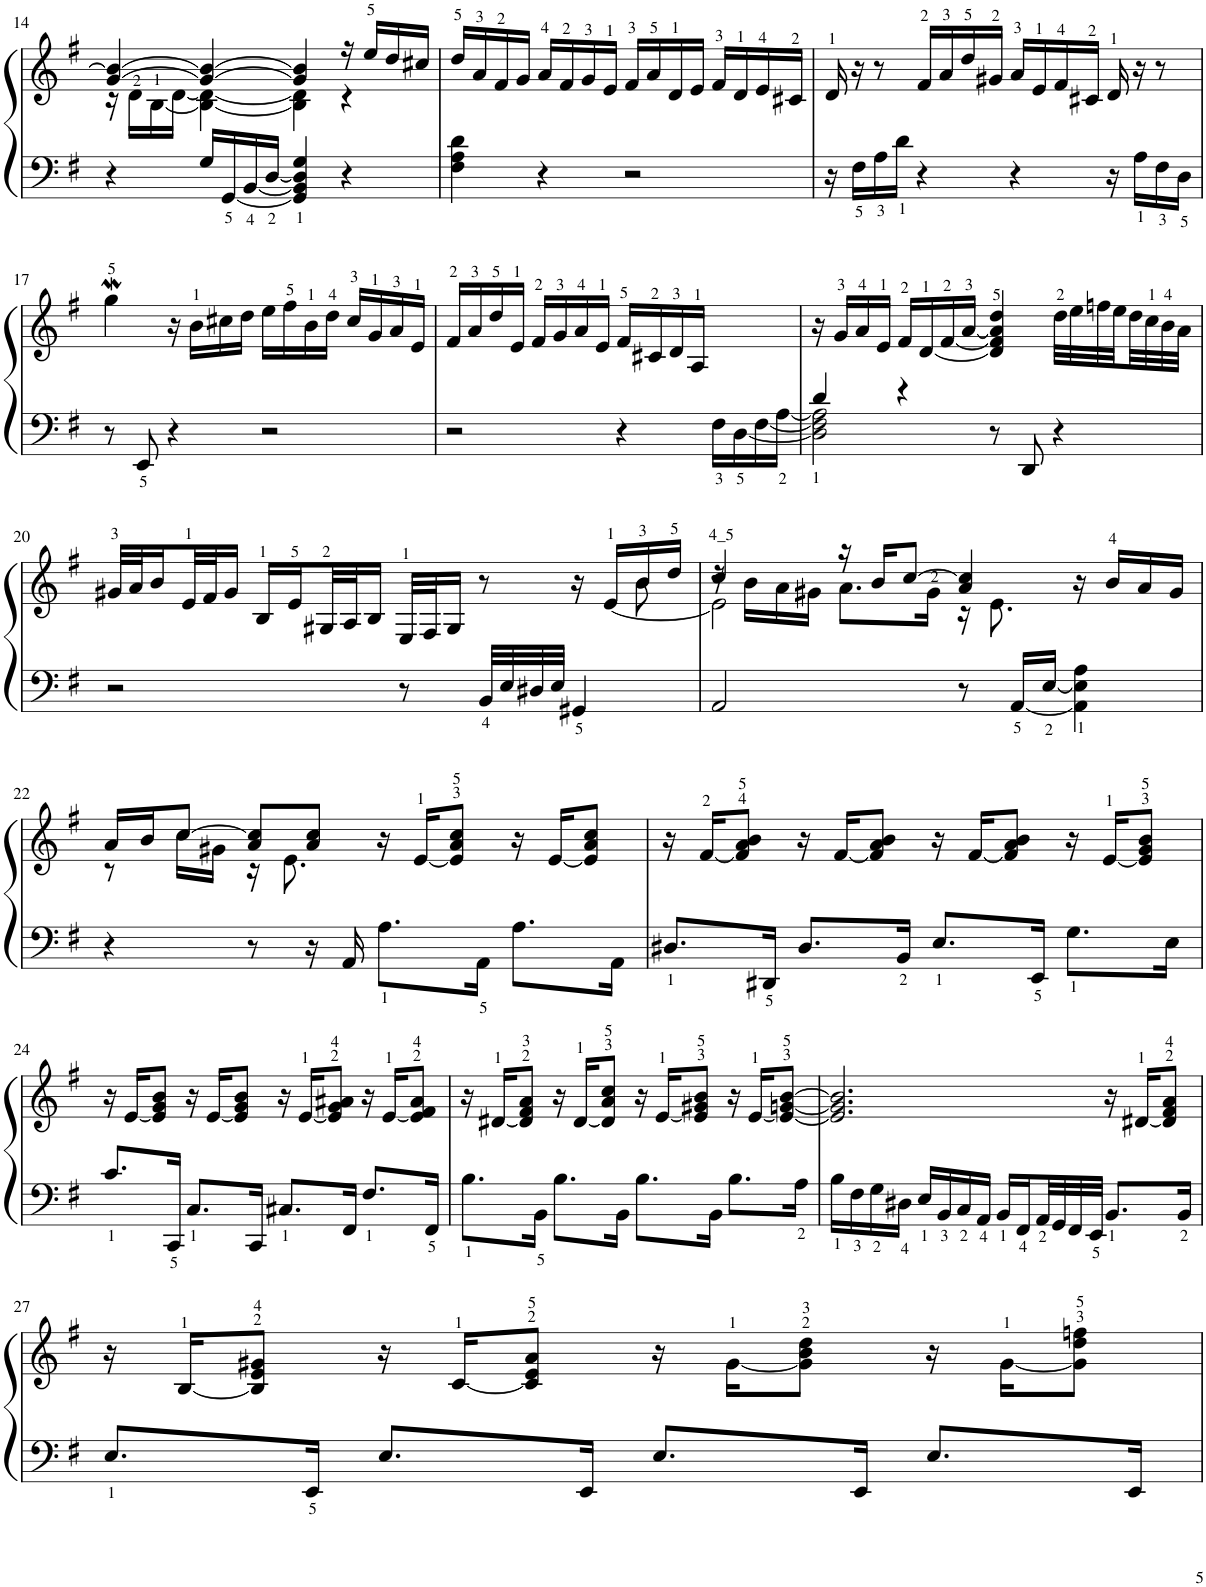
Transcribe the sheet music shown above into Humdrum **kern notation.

**kern	**kern
*part1	*part1
*staff2	*staff1
*I"Piano	*
*I'Pno.	*
!!LO:PB:g=z
*clefF4	*clefG2
*k[f#]	*k[f#]
*M4/4	*M4/4
*met(c)	*met(c)
=14	=14
*	*^
4r	[4g/ 4b/_	16r
.	.	16d\LL
.	.	[16B\
.	.	[16d\JJ
16G/LL	4g/_ 4b/_	4B\_ 4d\_
[16GG/	.	.
[16BB/	.	.
[16D/JJ	.	.
4GG/] 4BB/] 4D/] 4G/	4g/] 4b/]	4B\] 4d\]
4r	16r	4r
.	16ee/LL	.
.	16dd/	.
.	16cc#X/JJ	.
*	*v	*v
=15	=15
4F#\ 4A\ 4d\	16dd/LL
.	16a/
.	16f#/
.	16g/JJ
4r	16a/LL
.	16f#/
.	16g/
.	16e/JJ
2r	16f#/LL
.	16a/
.	16d/
.	16e/JJ
.	16f#/LL
.	16d/
.	16e/
.	16c#X/JJ
=16	=16
16r	16d/
16F#\LL	16r
16A\	8r
16d\JJ	.
4r	16f#/LL
.	16a/
.	16dd/
.	16g#X/JJ
4r	16a/LL
.	16e/
.	16f#/
.	16c#X/JJ
16r	16d/
16A\LL	16r
16F#\	8r
16D\JJ	.
!!LO:LB:g=z
=17	=17
8r	4ggw\
8EE/	.
4r	16r
.	16b\LL
.	16cc#X\
.	16dd\JJ
2r	16ee\LL
.	16ff#\
.	16b\
.	16dd\JJ
.	16cc#/LL
.	16g/
.	16a/
.	16e/JJ
=18	=18
2r	16f#/LL
.	16a/
.	16dd/
.	16e/JJ
.	16f#/LL
.	16g/
.	16a/
.	16e/JJ
4r	16f#/LL
.	16c#X/
.	16d/
.	16A/JJ
16F#\LL	4ryy
[16D\	.
[16F#\	.
[16A\JJ	.
=19	=19
*^	*
4d/	2D\] 2F#\] 2A\]	16r
.	.	16g/LL
.	.	16a/
.	.	16e/JJ
4r	.	16f#/LL
.	.	[16d/
.	.	[16f#/
.	.	[16a/JJ
8r	2ryy	4d/] 4f#/] 4a/] 4dd/
8DD/	.	.
4r	.	32dd\LLL
.	.	32ee\
.	.	32ffn\
.	.	32ee\
.	.	32dd\
.	.	32cc\
.	.	32b\
.	.	32a\JJJ
*v	*v	*
!!LO:LB:g=z
=20	=20
*	*^
2r	32g#X/LLL	2..ryy
.	32a/J	.
.	16b/	.
.	32e/L	.
.	32f#/J	.
.	16g#/JJ	.
.	16B/LL	.
.	16e/	.
.	32G#X/L	.
.	32A/J	.
.	16B/JJ	.
8r	32E/LLL	.
.	32F#/J	.
.	16G#/JJ	.
32BB/LLL	8r	.
32E/	.	.
32D#X/	.	.
32E/JJJ	.	.
4GG#X/	16r	.
.	[<16e/LL	.
.	16b/	8b\
.	16dd/JJ	.
=21	=21	=21
*	*	*^
2AA/	4cc/	16r	2e\]
.	.	16b\LL	.
.	.	16a\	.
.	.	16g#X\JJ	.
.	16r	8.a\L	.
.	16b/KL	.	.
.	[8cc/J	.	.
.	.	16g#\Jk	.
8r	4a/ 4cc/]	16r	2ryy
.	.	8.e\	.
[<16AA/LL	.	.	.
[<16E/JJ	.	.	.
4AA\] 4E\] 4A\	16r	4ryy	.
.	16b/LL	.	.
.	16a/	.	.
.	16g#/JJ	.	.
*	*	*v	*v
!!LO:LB:g=z
=22	=22	=22
4r	16a/LL	8r
.	16b/J	.
.	[8cc/J	16cc\LL
.	.	16g#X\JJ
8r	8a/ 8cc/]L	16r
.	.	8.e\
16r	8a/ 8cc/J	.
16AA/	.	.
8.A\L	16r	2ryy
.	[16e/KL	.
.	8e/] 8a/ 8cc/J	.
16AA\Jk	.	.
8.A\L	16r	.
.	[16e/KL	.
.	8e/] 8a/ 8cc/J	.
16AA\Jk	.	.
*	*v	*v
=23	=23
8.D#X/L	16r
.	[16f#/KL
.	8f#/] 8a/ 8b/J
16DD#X/Jk	.
8.D#/L	16r
.	[16f#/KL
.	8f#/] 8a/ 8b/J
16BB/Jk	.
8.E/L	16r
.	[16f#/KL
.	8f#/] 8a/ 8b/J
16EE/Jk	.
8.G\L	16r
.	[16e/KL
.	8e/] 8g/ 8b/J
16E\Jk	.
!!LO:LB:g=z
=24	=24
8.c/L	16r
.	[16e/KL
.	8e/] 8g/ 8b/J
16CC/Jk	.
8.C/L	16r
.	[16e/KL
.	8e/] 8g/ 8b/J
16CC/Jk	.
8.C#X/L	16r
.	[16e/KL
.	8e/] 8g/ 8a#X/J
16FF#/Jk	.
8.F#/L	16r
.	[16e/KL
.	8e/] 8f#/ 8a#/J
16FF#/Jk	.
=25	=25
8.B\L	16r
.	[16d#X/KL
.	8d#/] 8f#/ 8a/J
16BB\Jk	.
8.B\L	16r
.	[16d#/KL
.	8d#/] 8a/ 8cc/J
16BB\Jk	.
8.B\L	16r
.	[16e/KL
.	8e/] 8g#X/ 8b/J
16BB\Jk	.
8.B\L	16r
.	[16e/KL
.	8e/_ [8gn/ [8b/J
16A\Jk	.
=26	=26
16B\LL	2.e/] 2.g/] 2.b/]
16F#\	.
16G\	.
16D#X\JJ	.
16E/LL	.
16BB/	.
16C/	.
16AA/JJ	.
16BB/LL	.
16FF#/	.
32AA/L	.
32GG/	.
32FF#/	.
32EE/JJJ	.
8.BB/L	16r
.	[16d#X/KL
.	8d#/] 8f#/ 8a/J
16BB/Jk	.
!!LO:LB:g=z
=27	=27
8.E/L	16r
.	[16B/KL
.	8B/] 8e/ 8g#X/J
16EE/Jk	.
8.E/L	16r
.	[16c/KL
.	8c/] 8e/ 8a/J
16EE/Jk	.
8.E/L	16r
.	[<16g#\KL
.	8g#\] 8b\ 8dd\J
16EE/Jk	.
8.E/L	16r
.	[<16g#\KL
.	8g#\] 8dd\ 8ffn\J
16EE/Jk	.
=	=
*-	*-
